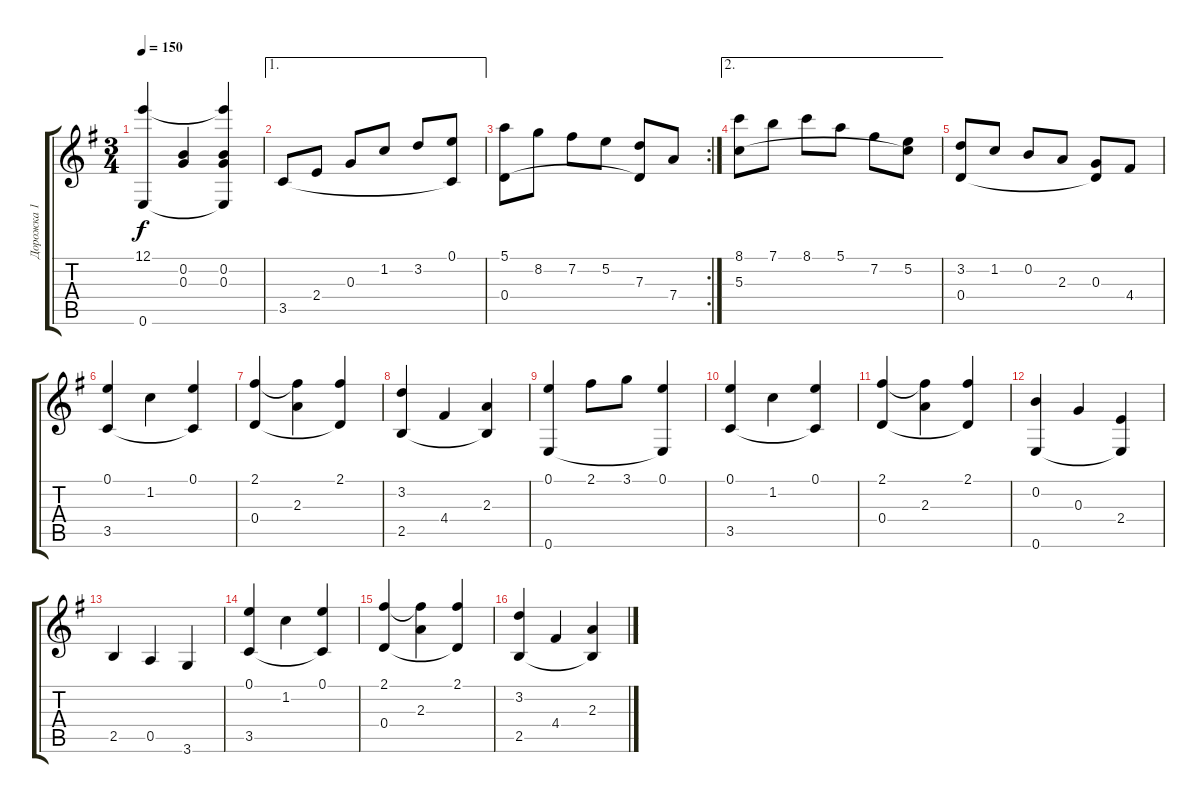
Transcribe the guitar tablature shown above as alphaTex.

\track ("Дорожка 1" "Дорожка 1") {instrument acousticguitarnylon}
\staff {score tabs}
\tuning (E4 B3 G3 D3 A2 E2) {hide}
\ts (3 4)
\tempo 150
\clef g2
\ks eminor
(12.1 0.6).4{dy f} (0.2 0.3).4 (12.1{t} 0.2 0.3 0.6{t}).4 |
\ae 1
3.5.8 2.4.8 0.3.8 1.2.8 3.2.8 (0.1 3.5{t}).8 |
\rc 2
(5.1 0.4).8 8.2.8 7.2.8 5.2.8 (7.3 0.4{t}).8 7.4.8 |
\ae 2
(8.1 5.3).8 7.1.8 8.1.8 5.1.8 7.2.8 (5.2 5.3{t}).8 |
(3.2 0.4).8 1.2.8 0.2.8 2.3.8 (0.3 0.4{t}).8 4.4.8 |
(0.1 3.5).4 1.2.4 (0.1 3.5{t}).4 |
(2.1 0.4).4 (2.1{t} 2.3).4 (2.1 0.4{t}).4 |
(3.2 2.5).4 4.4.4 (2.3 2.5{t}).4 |
(0.1 0.6).4 2.1.8 3.1.8 (0.1 0.6{t}).4 |
(0.1 3.5).4 1.2.4 (0.1 3.5{t}).4 |
(2.1 0.4).4 (2.1{t} 2.3).4 (2.1 0.4{t}).4 |
(0.2 0.6).4 0.3.4 (2.4 0.6{t}).4 |
2.5.4 0.5.4 3.6.4 |
(0.1 3.5).4 1.2.4 (0.1 3.5{t}).4 |
(2.1 0.4).4 (2.1{t} 2.3).4 (2.1 0.4{t}).4 |
(3.2 2.5).4 4.4.4 (2.3 2.5{t}).4
